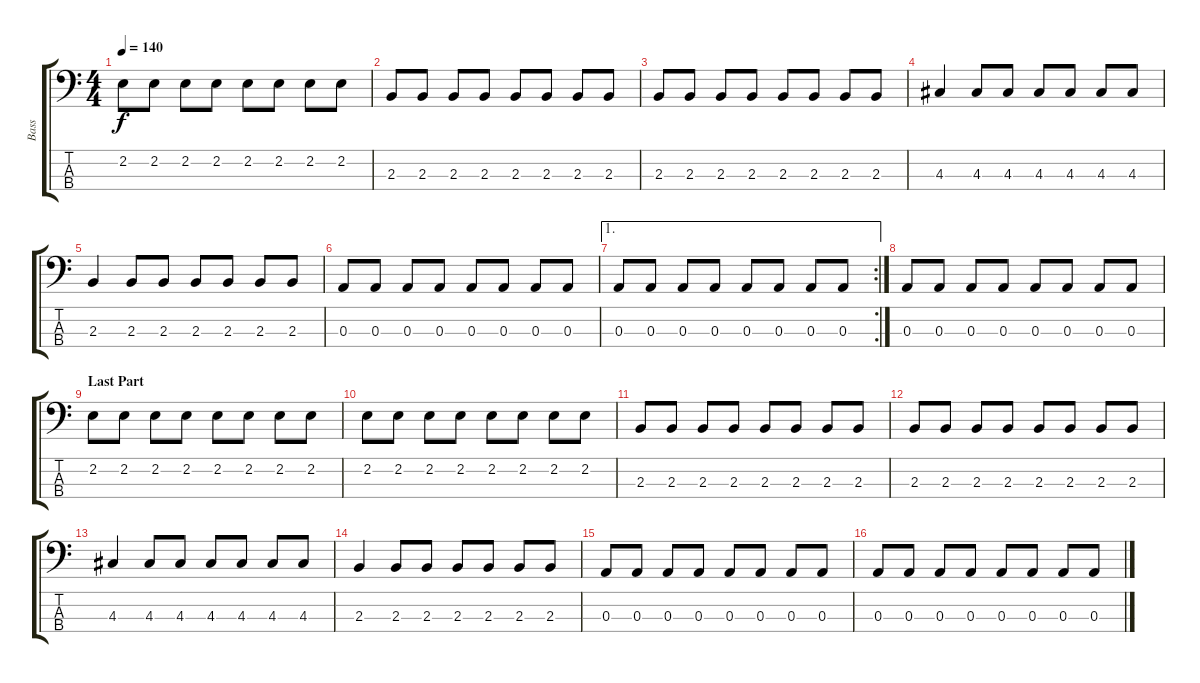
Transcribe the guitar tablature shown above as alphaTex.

\track ("Bass" "Bass") {instrument electricbasspick}
\staff {score tabs}
\tuning (G2 D2 A1 E1) {hide}
\ts (4 4)
\tempo 140
\clef f4
\ks c
2.2.8{dy f} 2.2.8 2.2.8 2.2.8 2.2.8 2.2.8 2.2.8 2.2.8 |
2.3.8 2.3.8 2.3.8 2.3.8 2.3.8 2.3.8 2.3.8 2.3.8 |
2.3.8 2.3.8 2.3.8 2.3.8 2.3.8 2.3.8 2.3.8 2.3.8 |
4.3.4 4.3.8 4.3.8 4.3.8 4.3.8 4.3.8 4.3.8 |
2.3.4 2.3.8 2.3.8 2.3.8 2.3.8 2.3.8 2.3.8 |
0.3.8 0.3.8 0.3.8 0.3.8 0.3.8 0.3.8 0.3.8 0.3.8 |
\ae 1
\rc 2
0.3.8 0.3.8 0.3.8 0.3.8 0.3.8 0.3.8 0.3.8 0.3.8 |
0.3.8 0.3.8 0.3.8 0.3.8 0.3.8 0.3.8 0.3.8 0.3.8 |
\section ("" "Last Part")
2.2.8 2.2.8 2.2.8 2.2.8 2.2.8 2.2.8 2.2.8 2.2.8 |
2.2.8 2.2.8 2.2.8 2.2.8 2.2.8 2.2.8 2.2.8 2.2.8 |
2.3.8 2.3.8 2.3.8 2.3.8 2.3.8 2.3.8 2.3.8 2.3.8 |
2.3.8 2.3.8 2.3.8 2.3.8 2.3.8 2.3.8 2.3.8 2.3.8 |
4.3.4 4.3.8 4.3.8 4.3.8 4.3.8 4.3.8 4.3.8 |
2.3.4 2.3.8 2.3.8 2.3.8 2.3.8 2.3.8 2.3.8 |
0.3.8 0.3.8 0.3.8 0.3.8 0.3.8 0.3.8 0.3.8 0.3.8 |
0.3.8 0.3.8 0.3.8 0.3.8 0.3.8 0.3.8 0.3.8 0.3.8
